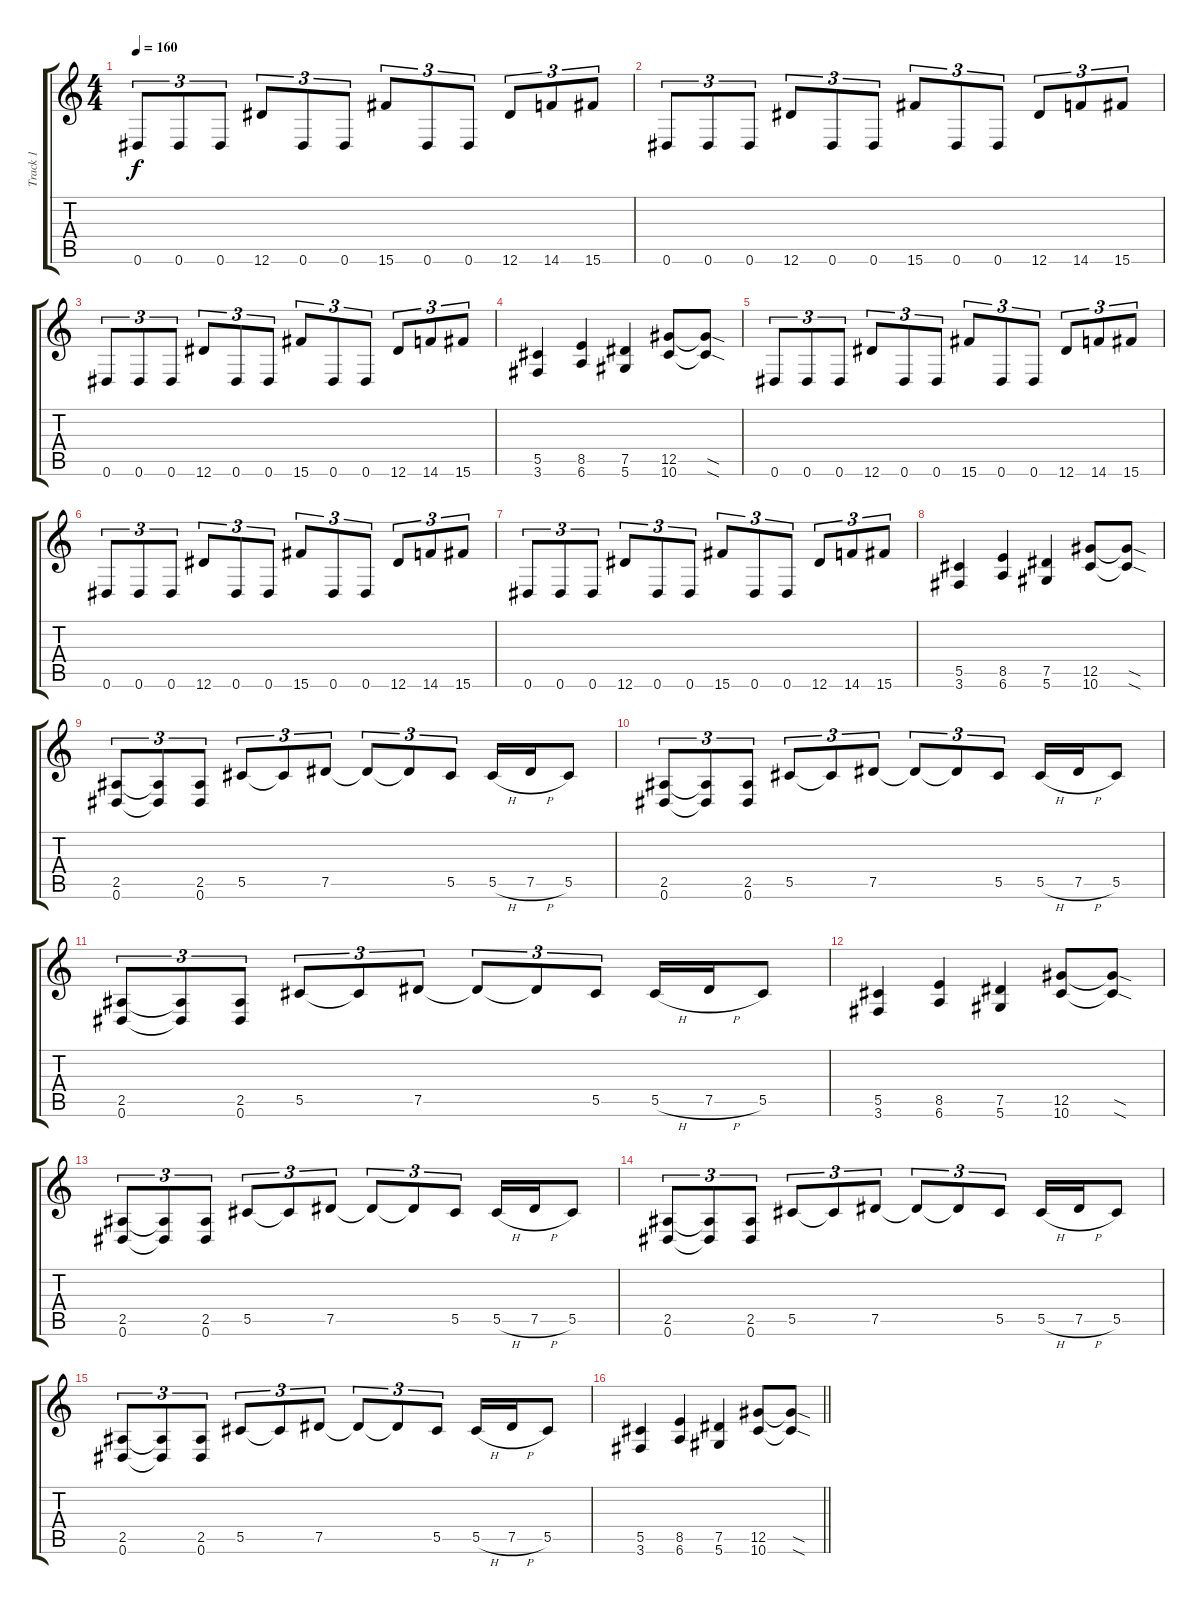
\track ("Track 1" "Track 1") {instrument distortionguitar}
\staff {score tabs}
\tuning (Eb4 Bb3 Gb3 Db3 Ab2 Eb2) {hide}
\ts (4 4)
\tempo 160
\clef g2
\ks c
0.6.8{tu (3 2) dy f} 0.6.8{tu (3 2)} 0.6.8{tu (3 2)} 12.6.8{tu (3 2)} 0.6.8{tu (3 2)} 0.6.8{tu (3 2)} 15.6.8{tu (3 2)} 0.6.8{tu (3 2)} 0.6.8{tu (3 2)} 12.6.8{tu (3 2)} 14.6.8{tu (3 2)} 15.6.8{tu (3 2)} |
0.6.8{tu (3 2)} 0.6.8{tu (3 2)} 0.6.8{tu (3 2)} 12.6.8{tu (3 2)} 0.6.8{tu (3 2)} 0.6.8{tu (3 2)} 15.6.8{tu (3 2)} 0.6.8{tu (3 2)} 0.6.8{tu (3 2)} 12.6.8{tu (3 2)} 14.6.8{tu (3 2)} 15.6.8{tu (3 2)} |
0.6.8{tu (3 2)} 0.6.8{tu (3 2)} 0.6.8{tu (3 2)} 12.6.8{tu (3 2)} 0.6.8{tu (3 2)} 0.6.8{tu (3 2)} 15.6.8{tu (3 2)} 0.6.8{tu (3 2)} 0.6.8{tu (3 2)} 12.6.8{tu (3 2)} 14.6.8{tu (3 2)} 15.6.8{tu (3 2)} |
(5.5 3.6).4 (8.5 6.6).4 (7.5 5.6).4 (12.5 10.6).8 (12.5{sod t} 10.6{sod t}).8 |
0.6.8{tu (3 2)} 0.6.8{tu (3 2)} 0.6.8{tu (3 2)} 12.6.8{tu (3 2)} 0.6.8{tu (3 2)} 0.6.8{tu (3 2)} 15.6.8{tu (3 2)} 0.6.8{tu (3 2)} 0.6.8{tu (3 2)} 12.6.8{tu (3 2)} 14.6.8{tu (3 2)} 15.6.8{tu (3 2)} |
0.6.8{tu (3 2)} 0.6.8{tu (3 2)} 0.6.8{tu (3 2)} 12.6.8{tu (3 2)} 0.6.8{tu (3 2)} 0.6.8{tu (3 2)} 15.6.8{tu (3 2)} 0.6.8{tu (3 2)} 0.6.8{tu (3 2)} 12.6.8{tu (3 2)} 14.6.8{tu (3 2)} 15.6.8{tu (3 2)} |
0.6.8{tu (3 2)} 0.6.8{tu (3 2)} 0.6.8{tu (3 2)} 12.6.8{tu (3 2)} 0.6.8{tu (3 2)} 0.6.8{tu (3 2)} 15.6.8{tu (3 2)} 0.6.8{tu (3 2)} 0.6.8{tu (3 2)} 12.6.8{tu (3 2)} 14.6.8{tu (3 2)} 15.6.8{tu (3 2)} |
(5.5 3.6).4 (8.5 6.6).4 (7.5 5.6).4 (12.5 10.6).8 (12.5{sod t} 10.6{sod t}).8 |
(2.5 0.6).8{tu (3 2)} (2.5{t} 0.6{t}).8{tu (3 2)} (2.5 0.6).8{tu (3 2)} 5.5.8{tu (3 2)} 5.5{t}.8{tu (3 2)} 7.5.8{tu (3 2)} 7.5{t}.8{tu (3 2)} 7.5{t}.8{tu (3 2)} 5.5.8{tu (3 2)} 5.5{h}.16 7.5{h}.16 5.5.8 |
(2.5 0.6).8{tu (3 2)} (2.5{t} 0.6{t}).8{tu (3 2)} (2.5 0.6).8{tu (3 2)} 5.5.8{tu (3 2)} 5.5{t}.8{tu (3 2)} 7.5.8{tu (3 2)} 7.5{t}.8{tu (3 2)} 7.5{t}.8{tu (3 2)} 5.5.8{tu (3 2)} 5.5{h}.16 7.5{h}.16 5.5.8 |
(2.5 0.6).8{tu (3 2)} (2.5{t} 0.6{t}).8{tu (3 2)} (2.5 0.6).8{tu (3 2)} 5.5.8{tu (3 2)} 5.5{t}.8{tu (3 2)} 7.5.8{tu (3 2)} 7.5{t}.8{tu (3 2)} 7.5{t}.8{tu (3 2)} 5.5.8{tu (3 2)} 5.5{h}.16 7.5{h}.16 5.5.8 |
(5.5 3.6).4 (8.5 6.6).4 (7.5 5.6).4 (12.5 10.6).8 (12.5{sod t} 10.6{sod t}).8 |
(2.5 0.6).8{tu (3 2)} (2.5{t} 0.6{t}).8{tu (3 2)} (2.5 0.6).8{tu (3 2)} 5.5.8{tu (3 2)} 5.5{t}.8{tu (3 2)} 7.5.8{tu (3 2)} 7.5{t}.8{tu (3 2)} 7.5{t}.8{tu (3 2)} 5.5.8{tu (3 2)} 5.5{h}.16 7.5{h}.16 5.5.8 |
(2.5 0.6).8{tu (3 2)} (2.5{t} 0.6{t}).8{tu (3 2)} (2.5 0.6).8{tu (3 2)} 5.5.8{tu (3 2)} 5.5{t}.8{tu (3 2)} 7.5.8{tu (3 2)} 7.5{t}.8{tu (3 2)} 7.5{t}.8{tu (3 2)} 5.5.8{tu (3 2)} 5.5{h}.16 7.5{h}.16 5.5.8 |
(2.5 0.6).8{tu (3 2)} (2.5{t} 0.6{t}).8{tu (3 2)} (2.5 0.6).8{tu (3 2)} 5.5.8{tu (3 2)} 5.5{t}.8{tu (3 2)} 7.5.8{tu (3 2)} 7.5{t}.8{tu (3 2)} 7.5{t}.8{tu (3 2)} 5.5.8{tu (3 2)} 5.5{h}.16 7.5{h}.16 5.5.8 |
\barLineRight lightlight
(5.5 3.6).4 (8.5 6.6).4 (7.5 5.6).4 (12.5 10.6).8 (12.5{sod t} 10.6{sod t}).8
